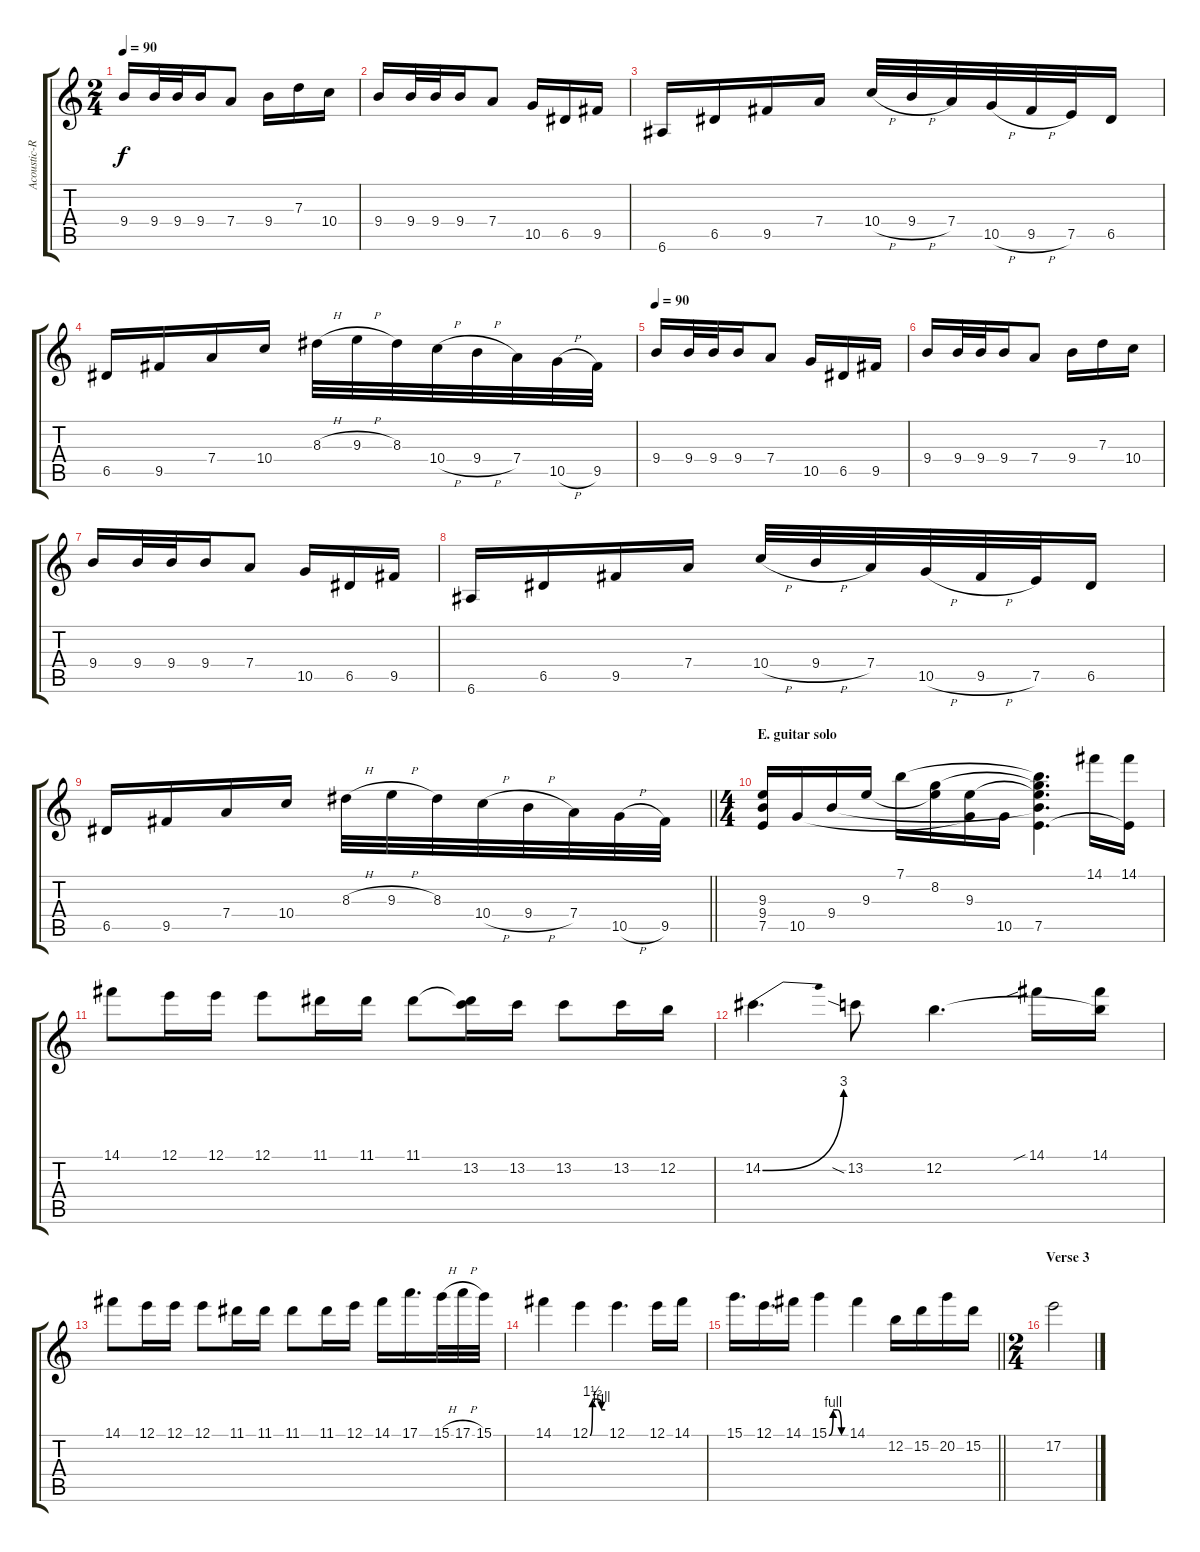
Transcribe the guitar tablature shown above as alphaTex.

\track ("Acoustic-Rhythm-addition lead" "Acoustic-R") {instrument acousticguitarnylon}
\staff {score tabs}
\tuning (E4 B3 G3 D3 A2 E2) {hide}
\ts (2 4)
\tempo 90
\clef g2
\ks c
9.4.16{dy f} 9.4.32 9.4.32 9.4.16 7.4.8 9.4.16 7.3.16 10.4.16 |
9.4.16 9.4.32 9.4.32 9.4.16 7.4.8 10.5.16 6.5.16 9.5.16 |
6.6.16 6.5.16 9.5.16 7.4.16 10.4{h}.32 9.4{h}.32 7.4.32 10.5{h}.32 9.5{h}.32 7.5.32 6.5.16 |
6.5.16 9.5.16 7.4.16 10.4.16 8.3{h}.32 9.3{h}.32 8.3.32 10.4{h}.32 9.4{h}.32 7.4.32 10.5{h}.32 9.5.32 |
\tempo 90
9.4.16 9.4.32 9.4.32 9.4.16 7.4.8 10.5.16 6.5.16 9.5.16 |
9.4.16 9.4.32 9.4.32 9.4.16 7.4.8 9.4.16 7.3.16 10.4.16 |
9.4.16 9.4.32 9.4.32 9.4.16 7.4.8 10.5.16 6.5.16 9.5.16 |
6.6.16 6.5.16 9.5.16 7.4.16 10.4{h}.32 9.4{h}.32 7.4.32 10.5{h}.32 9.5{h}.32 7.5.32 6.5.16 |
\barLineRight lightlight
6.5.16 9.5.16 7.4.16 10.4.16 8.3{h}.32 9.3{h}.32 8.3.32 10.4{h}.32 9.4{h}.32 7.4.32 10.5{h}.32 9.5.32 |
\ts (4 4)
\section ("" "E. guitar solo")
(9.3 9.4 7.5).16 10.5.16 9.4.16 9.3.16 7.1.16 (8.2 9.3{t}).16 (9.3 10.5{t}).16 10.5.16 (7.1{t} 8.2{t} 9.3{t} 9.4{t} 7.5).4{d} 14.1.16 (14.1 7.5{t}).16 |
14.1.8 12.1.16 12.1.16 12.1.8 11.1.16 11.1.16 11.1.8 (11.1{t} 13.2).16 13.2.16 13.2.8 13.2.16 12.2.16 |
14.2{be (bend 0 0 60 12)}.4{d} 13.2{sia}.8 12.2.4{d} 14.1{sib}.16 (14.1 12.2{t}).16 |
14.1.8 12.1.16 12.1.16 12.1.8 11.1.16 11.1.16 11.1.8 11.1.16 12.1.16 14.1.16 17.1.16{d} 15.1{h}.32 17.1{h}.32 15.1.32 |
14.1.4 12.1{be (custom 0 0 10 6 30 6 45 4 60 4)}.4 12.1.4{d} 12.1.16 14.1.16 |
\barLineRight lightlight
15.1.16{d} 12.1.16{d} 14.1.16 15.1{be (custom 0 0 15 4 30 4 45 0 60 0)}.4 14.1.4 12.2.16 15.2.16 20.2.16 15.2.16 |
\ts (2 4)
\section ("" "Verse 3")
17.2.2
